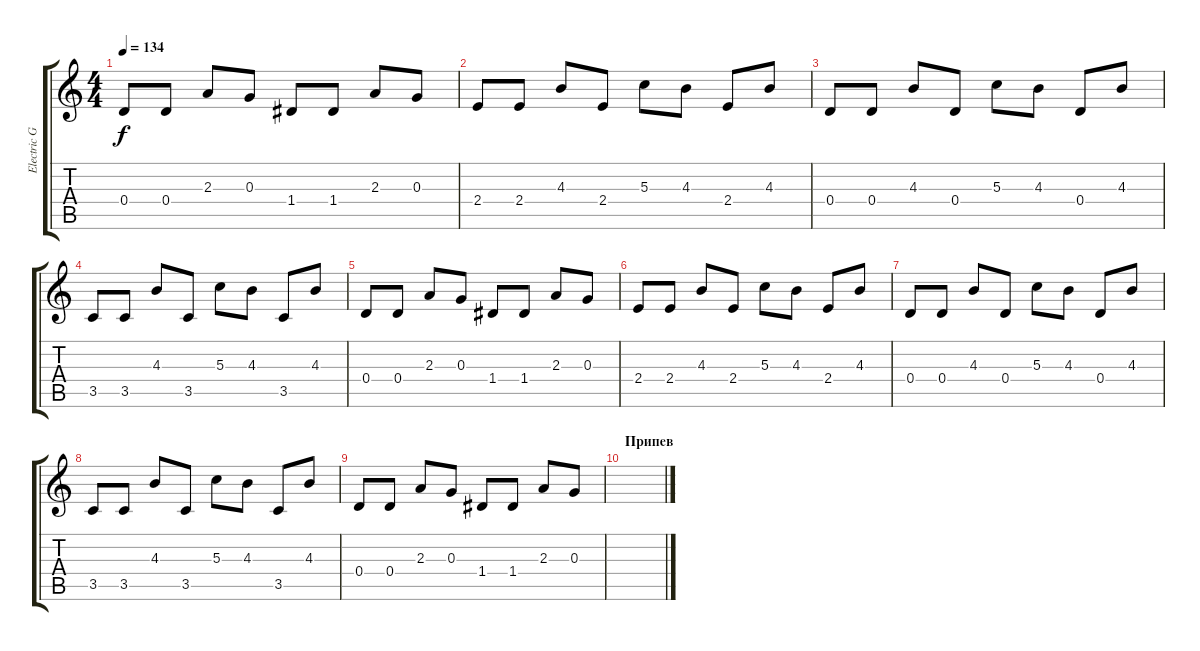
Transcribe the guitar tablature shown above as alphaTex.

\track ("Electric Guitar" "Electric G") {instrument distortionguitar}
\staff {score tabs}
\tuning (E4 B3 G3 D3 A2 E2) {hide}
\ts (4 4)
\tempo 134
\clef g2
\ks c
0.4.8{dy f} 0.4.8 2.3.8 0.3.8 1.4.8 1.4.8 2.3.8 0.3.8 |
2.4.8 2.4.8 4.3.8 2.4.8 5.3.8 4.3.8 2.4.8 4.3.8 |
0.4.8 0.4.8 4.3.8 0.4.8 5.3.8 4.3.8 0.4.8 4.3.8 |
3.5.8 3.5.8 4.3.8 3.5.8 5.3.8 4.3.8 3.5.8 4.3.8 |
0.4.8 0.4.8 2.3.8 0.3.8 1.4.8 1.4.8 2.3.8 0.3.8 |
2.4.8 2.4.8 4.3.8 2.4.8 5.3.8 4.3.8 2.4.8 4.3.8 |
0.4.8 0.4.8 4.3.8 0.4.8 5.3.8 4.3.8 0.4.8 4.3.8 |
3.5.8 3.5.8 4.3.8 3.5.8 5.3.8 4.3.8 3.5.8 4.3.8 |
0.4.8 0.4.8 2.3.8 0.3.8 1.4.8 1.4.8 2.3.8 0.3.8 |
\section ("" "Припев")
